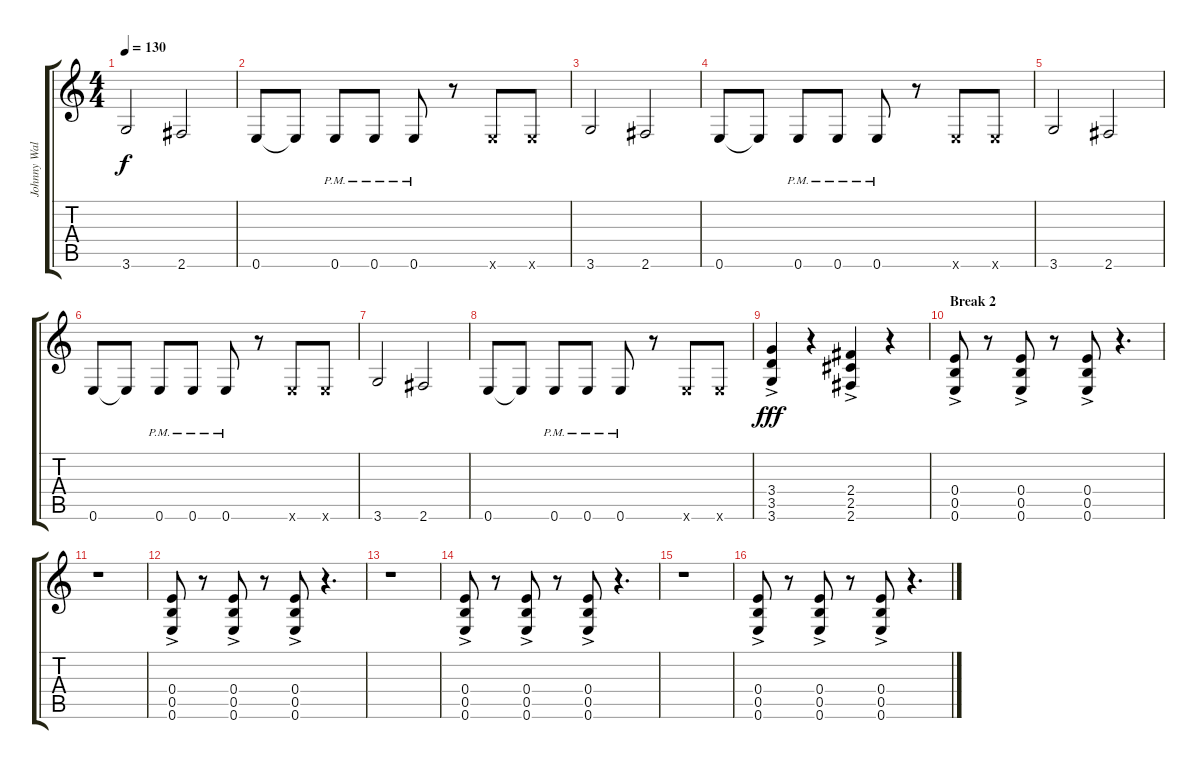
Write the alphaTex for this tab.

\track ("Johnny Walker (Slide guitar)" "Johnny Wal") {instrument electricguitarjazz}
\staff {score tabs}
\tuning (E4 B3 Ab3 E3 B2 E2) {hide}
\ts (4 4)
\tempo 130
\clef g2
\ks c
3.6.2{dy f} 2.6.2 |
0.6.8 0.6{t}.8 0.6{pm}.8 0.6{pm}.8 0.6{pm}.8 r.8 0.6{x}.8 0.6{x}.8 |
3.6.2 2.6.2 |
0.6.8 0.6{t}.8 0.6{pm}.8 0.6{pm}.8 0.6{pm}.8 r.8 0.6{x}.8 0.6{x}.8 |
3.6.2 2.6.2 |
0.6.8 0.6{t}.8 0.6{pm}.8 0.6{pm}.8 0.6{pm}.8 r.8 0.6{x}.8 0.6{x}.8 |
3.6.2 2.6.2 |
0.6.8 0.6{t}.8 0.6{pm}.8 0.6{pm}.8 0.6{pm}.8 r.8 0.6{x}.8 0.6{x}.8 |
(3.4{ac} 3.5{ac} 3.6{ac}).4{dy fff} r.4 (2.4{ac} 2.5{ac} 2.6{ac}).4 r.4 |
\section ("" "Break 2")
(0.4{ac} 0.5{ac} 0.6{ac}).8 r.8 (0.4{ac} 0.5{ac} 0.6{ac}).8 r.8 (0.4{ac} 0.5{ac} 0.6{ac}).8 r.4{d} |
r.1 |
(0.4{ac} 0.5{ac} 0.6{ac}).8 r.8 (0.4{ac} 0.5{ac} 0.6{ac}).8 r.8 (0.4{ac} 0.5{ac} 0.6{ac}).8 r.4{d} |
r.1 |
(0.4{ac} 0.5{ac} 0.6{ac}).8 r.8 (0.4{ac} 0.5{ac} 0.6{ac}).8 r.8 (0.4{ac} 0.5{ac} 0.6{ac}).8 r.4{d} |
r.1 |
(0.4{ac} 0.5{ac} 0.6{ac}).8 r.8 (0.4{ac} 0.5{ac} 0.6{ac}).8 r.8 (0.4{ac} 0.5{ac} 0.6{ac}).8 r.4{d}
